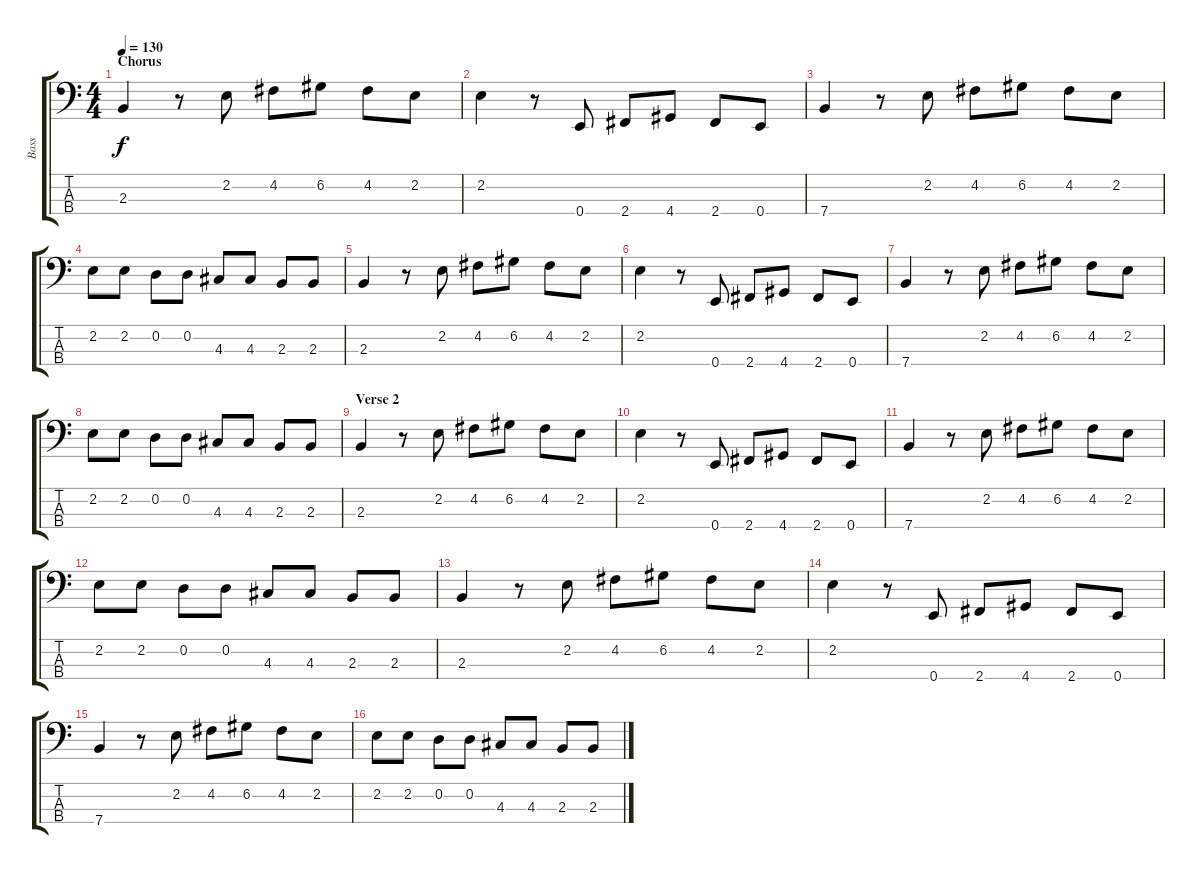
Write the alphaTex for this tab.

\track ("Bass" "Bass") {instrument electricbassfinger}
\staff {score tabs}
\tuning (G2 D2 A1 E1) {hide}
\ts (4 4)
\section ("" "Chorus")
\tempo 130
\clef f4
\ks c
2.3.4{dy f} r.8 2.2.8 4.2.8 6.2.8 4.2.8 2.2.8 |
2.2.4 r.8 0.4.8 2.4.8 4.4.8 2.4.8 0.4.8 |
7.4.4 r.8 2.2.8 4.2.8 6.2.8 4.2.8 2.2.8 |
2.2.8 2.2.8 0.2.8 0.2.8 4.3.8 4.3.8 2.3.8 2.3.8 |
2.3.4 r.8 2.2.8 4.2.8 6.2.8 4.2.8 2.2.8 |
2.2.4 r.8 0.4.8 2.4.8 4.4.8 2.4.8 0.4.8 |
7.4.4 r.8 2.2.8 4.2.8 6.2.8 4.2.8 2.2.8 |
2.2.8 2.2.8 0.2.8 0.2.8 4.3.8 4.3.8 2.3.8 2.3.8 |
\section ("" "Verse 2")
2.3.4 r.8 2.2.8 4.2.8 6.2.8 4.2.8 2.2.8 |
2.2.4 r.8 0.4.8 2.4.8 4.4.8 2.4.8 0.4.8 |
7.4.4 r.8 2.2.8 4.2.8 6.2.8 4.2.8 2.2.8 |
2.2.8 2.2.8 0.2.8 0.2.8 4.3.8 4.3.8 2.3.8 2.3.8 |
2.3.4 r.8 2.2.8 4.2.8 6.2.8 4.2.8 2.2.8 |
2.2.4 r.8 0.4.8 2.4.8 4.4.8 2.4.8 0.4.8 |
7.4.4 r.8 2.2.8 4.2.8 6.2.8 4.2.8 2.2.8 |
2.2.8 2.2.8 0.2.8 0.2.8 4.3.8 4.3.8 2.3.8 2.3.8
